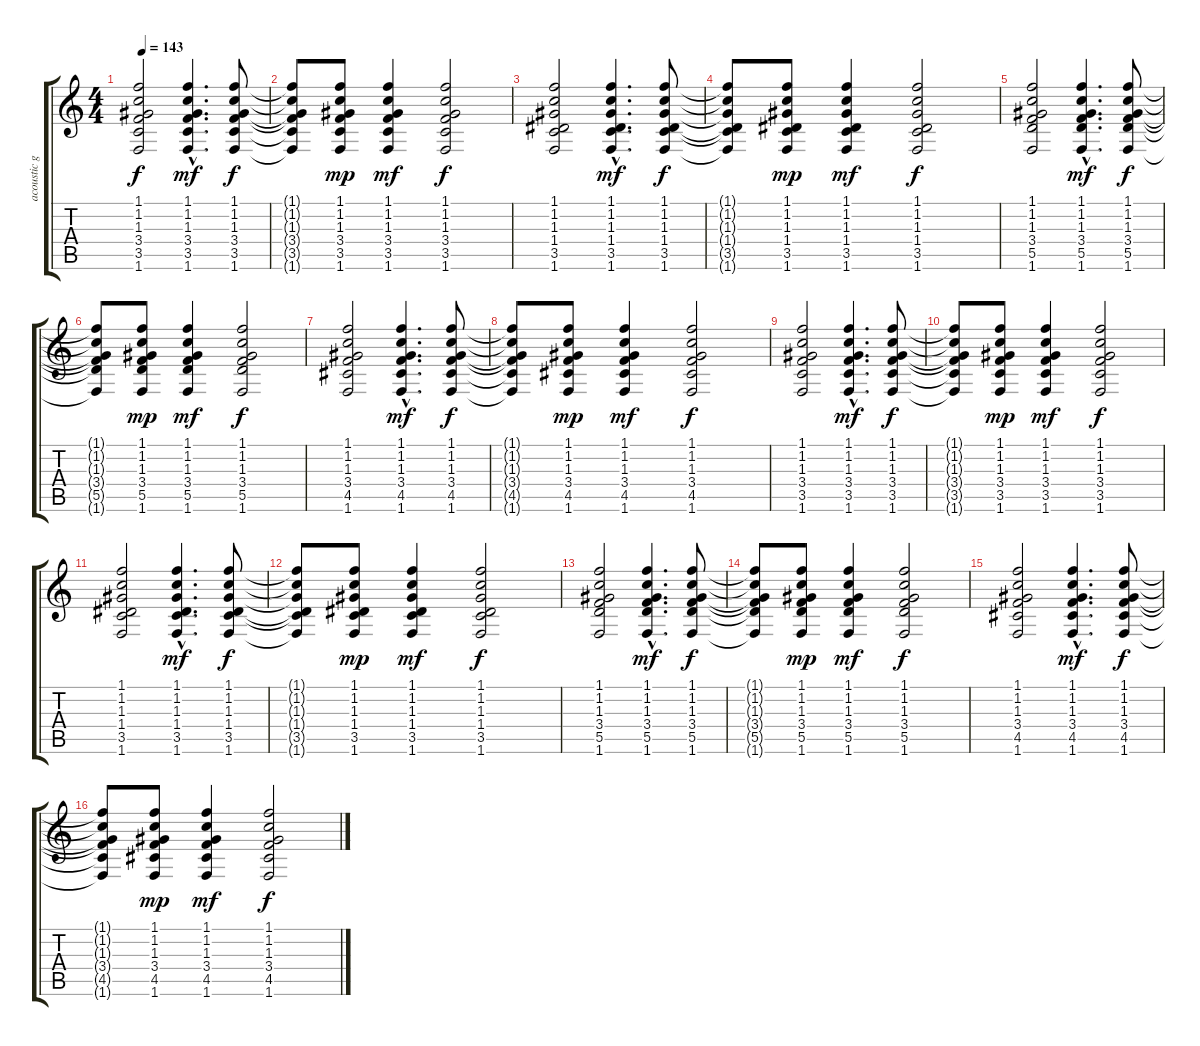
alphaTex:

\track ("acoustic guitar" "acoustic g") {instrument acousticguitarsteel}
\staff {score tabs}
\tuning (E4 B3 G3 D3 A2 E2) {hide}
\ts (4 4)
\tempo 143
\clef g2
\ks c
(1.1 1.2 1.3 3.4 3.5 1.6).2{dy f instrument acousticguitarsteel} (1.1{hac} 1.2{hac} 1.3{hac} 3.4{hac} 3.5{hac} 1.6{hac}).4{d dy mf} (1.1 1.2 1.3 3.4 3.5 1.6).8{dy f} |
(1.1{t} 1.2{t} 1.3{t} 3.4{t} 3.5{t} 1.6{t}).8 (1.1 1.2 1.3 3.4 3.5 1.6).8{dy mp} (1.1 1.2 1.3 3.4 3.5 1.6).4{dy mf} (1.1 1.2 1.3 3.4 3.5 1.6).2{dy f} |
(1.1 1.2 1.3 1.4 3.5 1.6).2 (1.1{hac} 1.2{hac} 1.3{hac} 1.4{hac} 3.5{hac} 1.6{hac}).4{d dy mf} (1.1 1.2 1.3 1.4 3.5 1.6).8{dy f} |
(1.1{t} 1.2{t} 1.3{t} 1.4{t} 3.5{t} 1.6{t}).8 (1.1 1.2 1.3 1.4 3.5 1.6).8{dy mp} (1.1 1.2 1.3 1.4 3.5 1.6).4{dy mf} (1.1 1.2 1.3 1.4 3.5 1.6).2{dy f} |
(1.1 1.2 1.3 3.4 5.5 1.6).2 (1.1{hac} 1.2{hac} 1.3{hac} 3.4{hac} 5.5{hac} 1.6{hac}).4{d dy mf} (1.1 1.2 1.3 3.4 5.5 1.6).8{dy f} |
(1.1{t} 1.2{t} 1.3{t} 3.4{t} 5.5{t} 1.6{t}).8 (1.1 1.2 1.3 3.4 5.5 1.6).8{dy mp} (1.1 1.2 1.3 3.4 5.5 1.6).4{dy mf} (1.1 1.2 1.3 3.4 5.5 1.6).2{dy f} |
(1.1 1.2 1.3 3.4 4.5 1.6).2 (1.1{hac} 1.2{hac} 1.3{hac} 3.4{hac} 4.5{hac} 1.6{hac}).4{d dy mf} (1.1 1.2 1.3 3.4 4.5 1.6).8{dy f} |
(1.1{t} 1.2{t} 1.3{t} 3.4{t} 4.5{t} 1.6{t}).8 (1.1 1.2 1.3 3.4 4.5 1.6).8{dy mp} (1.1 1.2 1.3 3.4 4.5 1.6).4{dy mf} (1.1 1.2 1.3 3.4 4.5 1.6).2{dy f} |
(1.1 1.2 1.3 3.4 3.5 1.6).2 (1.1{hac} 1.2{hac} 1.3{hac} 3.4{hac} 3.5{hac} 1.6{hac}).4{d dy mf} (1.1 1.2 1.3 3.4 3.5 1.6).8{dy f} |
(1.1{t} 1.2{t} 1.3{t} 3.4{t} 3.5{t} 1.6{t}).8 (1.1 1.2 1.3 3.4 3.5 1.6).8{dy mp} (1.1 1.2 1.3 3.4 3.5 1.6).4{dy mf} (1.1 1.2 1.3 3.4 3.5 1.6).2{dy f} |
(1.1 1.2 1.3 1.4 3.5 1.6).2 (1.1{hac} 1.2{hac} 1.3{hac} 1.4{hac} 3.5{hac} 1.6{hac}).4{d dy mf} (1.1 1.2 1.3 1.4 3.5 1.6).8{dy f} |
(1.1{t} 1.2{t} 1.3{t} 1.4{t} 3.5{t} 1.6{t}).8 (1.1 1.2 1.3 1.4 3.5 1.6).8{dy mp} (1.1 1.2 1.3 1.4 3.5 1.6).4{dy mf} (1.1 1.2 1.3 1.4 3.5 1.6).2{dy f} |
(1.1 1.2 1.3 3.4 5.5 1.6).2 (1.1{hac} 1.2{hac} 1.3{hac} 3.4{hac} 5.5{hac} 1.6{hac}).4{d dy mf} (1.1 1.2 1.3 3.4 5.5 1.6).8{dy f} |
(1.1{t} 1.2{t} 1.3{t} 3.4{t} 5.5{t} 1.6{t}).8 (1.1 1.2 1.3 3.4 5.5 1.6).8{dy mp} (1.1 1.2 1.3 3.4 5.5 1.6).4{dy mf} (1.1 1.2 1.3 3.4 5.5 1.6).2{dy f} |
(1.1 1.2 1.3 3.4 4.5 1.6).2 (1.1{hac} 1.2{hac} 1.3{hac} 3.4{hac} 4.5{hac} 1.6{hac}).4{d dy mf} (1.1 1.2 1.3 3.4 4.5 1.6).8{dy f} |
(1.1{t} 1.2{t} 1.3{t} 3.4{t} 4.5{t} 1.6{t}).8 (1.1 1.2 1.3 3.4 4.5 1.6).8{dy mp} (1.1 1.2 1.3 3.4 4.5 1.6).4{dy mf} (1.1 1.2 1.3 3.4 4.5 1.6).2{dy f}
